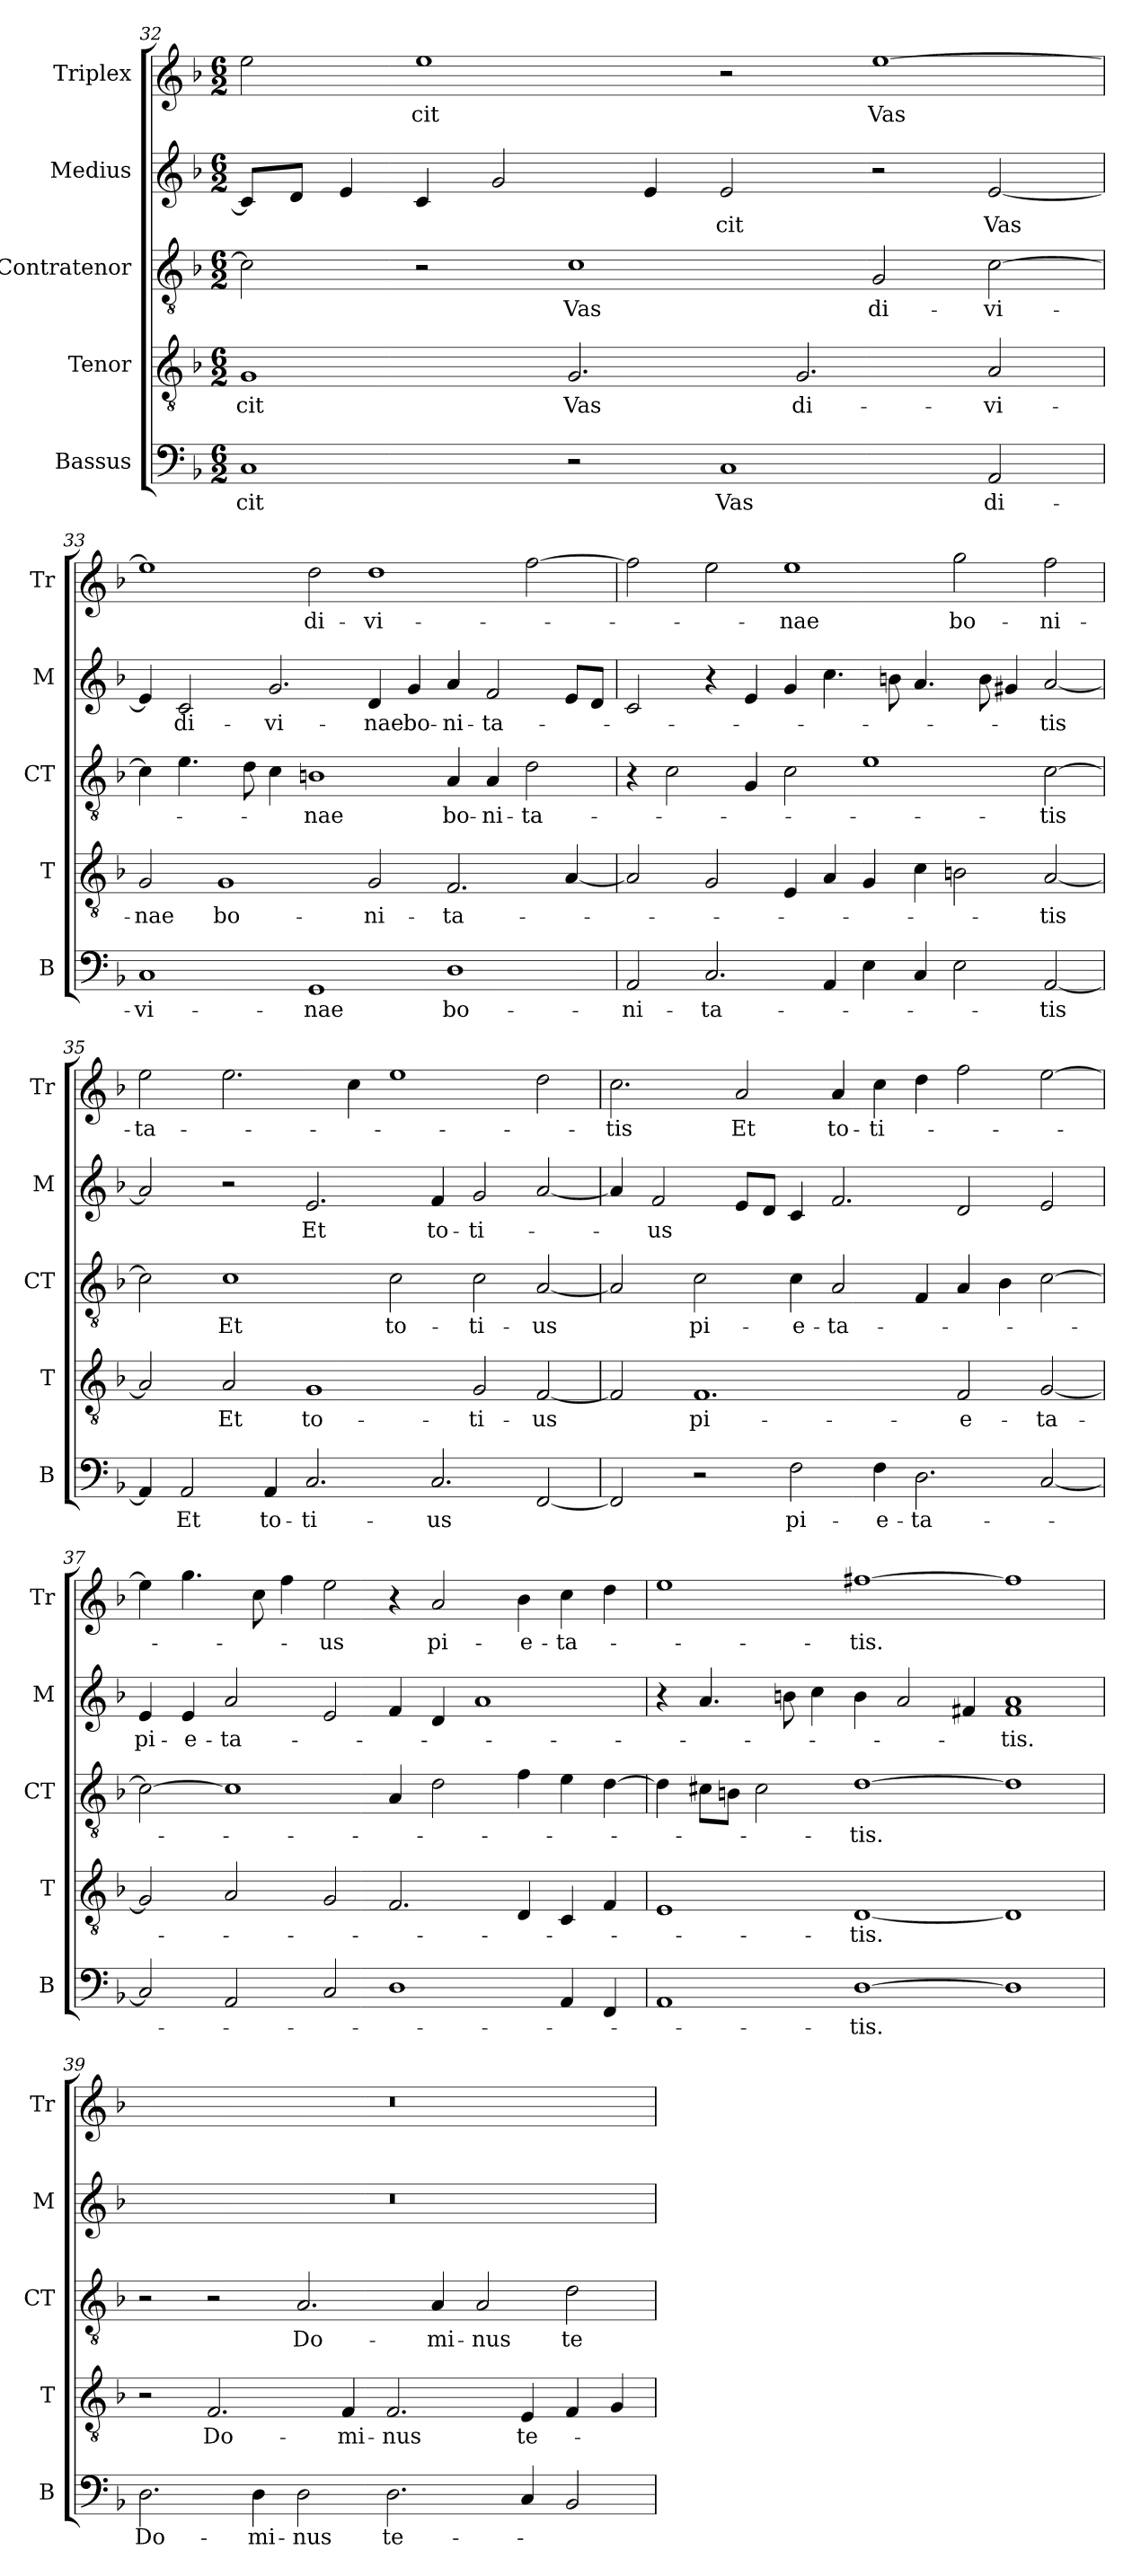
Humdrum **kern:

**kern	**text	**kern	**text	**kern	**text	**kern	**text	**kern	**text
*part5	*part5	*part4	*part4	*part3	*part3	*part2	*part2	*part1	*part1
*staff5	*staff5	*staff4	*staff4	*staff3	*staff3	*staff2	*staff2	*staff1	*staff1
*I"Bassus	*	*I"Tenor	*	*I"Contratenor	*	*I"Medius	*	*I"Triplex	*
*I'B	*	*I'T	*	*I'CT	*	*I'M	*	*I'Tr	*
*clefF4	*	*clefGv2	*	*clefGv2	*	*clefG2	*	*clefG2	*
*k[b-]	*	*k[b-]	*	*k[b-]	*	*k[b-]	*	*k[b-]	*
*F:	*	*F:	*	*F:	*	*F:	*	*F:	*
*M6/2	*	*M6/2	*	*M6/2	*	*M6/2	*	*M6/2	*
=32	=32	=32	=32	=32	=32	=32	=32	=32	=32
!	!LO:LY:b	!	!LO:LY:b	!	!	!	!	!	!
1C	-cit	1G	-cit	2c\]	.	8c/L]	.	2ee\	.
.	.	.	.	.	.	8d/J	.	.	.
.	.	.	.	.	.	4e/	.	.	.
!	!	!	!	!	!	!	!	!	!LO:LY:b
.	.	.	.	2r	.	4c/	.	1ee	-cit
.	.	.	.	.	.	2g/	.	.	.
!	!	!	!LO:LY:b	!	!LO:LY:b	!	!	!	!
2r	.	2.G/	Vas	1c	Vas	.	.	.	.
.	.	.	.	.	.	4e/	.	.	.
!	!LO:LY:b	!	!	!	!	!	!LO:LY:b	!	!
1C	Vas	.	.	.	.	2e/	-cit	2r	.
!	!	!	!LO:LY:b	!	!	!	!	!	!
.	.	2.G/	di-	.	.	.	.	.	.
!	!	!	!	!	!LO:LY:b	!	!	!	!LO:LY:b
.	.	.	.	2G/	di-	2r	.	[1ee	Vas
!	!LO:LY:b	!	!LO:LY:b	!	!LO:LY:b	!	!LO:LY:b	!	!
2AA/	di-	2A/	-vi-	[2c\	-vi-	[2e/	Vas	.	.
!!LO:PB:g=z
=33	=33	=33	=33	=33	=33	=33	=33	=33	=33
!	!LO:LY:b	!	!LO:LY:b	!	!	!	!	!	!
1C	-vi-	2G/	-nae	4c\]	.	4e/]	.	1ee]	.
!	!	!	!	!	!	!	!LO:LY:b	!	!
.	.	.	.	4.e\	.	2c/	di-	.	.
!	!	!	!LO:LY:b	!	!	!	!	!	!
.	.	1G	bo-	.	.	.	.	.	.
.	.	.	.	8d\	.	.	.	.	.
!	!	!	!	!	!	!	!LO:LY:b	!	!
.	.	.	.	4c\	.	2.g/	-vi-	.	.
!	!LO:LY:b	!	!	!	!LO:LY:b	!	!	!	!LO:LY:b
1GG	-nae	.	.	1Bn	-nae	.	.	2dd\	di-
!	!	!	!LO:LY:b	!	!	!	!LO:LY:b	!	!LO:LY:b
.	.	2G/	-ni-	.	.	4d/	-nae	1dd	-vi-
!	!	!	!	!	!	!	!LO:LY:b	!	!
.	.	.	.	.	.	4g/	bo-	.	.
!	!LO:LY:b	!	!LO:LY:b	!	!LO:LY:b	!	!LO:LY:b	!	!
1D	bo-	2.F/	-ta-	4A/	bo-	4a/	-ni-	.	.
!	!	!	!	!	!LO:LY:b	!	!LO:LY:b	!	!
.	.	.	.	4A/	-ni-	2f/	-ta-	.	.
!	!	!	!	!	!LO:LY:b	!	!	!	!
.	.	.	.	2d\	-ta-	.	.	[2ff\	.
.	.	[4A/	.	.	.	8e/L	.	.	.
.	.	.	.	.	.	8d/J	.	.	.
=34	=34	=34	=34	=34	=34	=34	=34	=34	=34
!	!LO:LY:b	!	!	!	!	!	!	!	!
2AA/	-ni-	2A/]	.	4r	.	2c/	.	2ff\]	.
.	.	.	.	2c\	.	.	.	.	.
!	!LO:LY:b	!	!	!	!	!	!	!	!
2.C/	-ta-	2G/	.	.	.	4r	.	2ee\	.
.	.	.	.	4G/	.	4e/	.	.	.
!	!	!	!	!	!	!	!	!	!LO:LY:b
.	.	4E/	.	2c\	.	4g/	.	1ee	-nae
4AA/	.	4A/	.	.	.	4.cc\	.	.	.
4E\	.	4G/	.	1e	.	.	.	.	.
.	.	.	.	.	.	8bn\	.	.	.
4C/	.	4c\	.	.	.	4.a/	.	.	.
!	!	!	!	!	!	!	!	!	!LO:LY:b
2E\	.	2Bn\	.	.	.	.	.	2gg\	bo-
.	.	.	.	.	.	8b\	.	.	.
.	.	.	.	.	.	4g#X/	.	.	.
!	!LO:LY:b	!	!LO:LY:b	!	!LO:LY:b	!	!LO:LY:b	!	!LO:LY:b
[2AA/	-tis	[2A/	-tis	[2c\	-tis	[2a/	-tis	2ff\	-ni-
!!LO:LB:g=z
=35	=35	=35	=35	=35	=35	=35	=35	=35	=35
!	!	!	!	!	!	!	!	!	!LO:LY:b
4AA/]	.	2A/]	.	2c\]	.	2a/]	.	2ee\	-ta-
!	!LO:LY:b	!	!	!	!	!	!	!	!
2AA/	Et	.	.	.	.	.	.	.	.
!	!	!	!LO:LY:b	!	!LO:LY:b	!	!	!	!
.	.	2A/	Et	1c	Et	2r	.	2.ee\	.
!	!LO:LY:b	!	!	!	!	!	!	!	!
4AA/	to-	.	.	.	.	.	.	.	.
!	!LO:LY:b	!	!LO:LY:b	!	!	!	!LO:LY:b	!	!
2.C/	-ti-	1G	to-	.	.	2.e/	Et	.	.
.	.	.	.	.	.	.	.	4cc\	.
!	!	!	!	!	!LO:LY:b	!	!	!	!
.	.	.	.	2c\	to-	.	.	1ee	.
!	!LO:LY:b	!	!	!	!	!	!LO:LY:b	!	!
2.C/	-us	.	.	.	.	4f/	to-	.	.
!	!	!	!LO:LY:b	!	!LO:LY:b	!	!LO:LY:b	!	!
.	.	2G/	-ti-	2c\	-ti-	2g/	-ti-	.	.
!	!	!	!LO:LY:b	!	!LO:LY:b	!	!	!	!
[2FF/	.	[2F/	-us	[2A/	-us	[2a/	.	2dd\	.
=36	=36	=36	=36	=36	=36	=36	=36	=36	=36
!	!	!	!	!	!	!	!	!	!LO:LY:b
2FF/]	.	2F/]	.	2A/]	.	4a/]	.	2.cc\	-tis
!	!	!	!	!	!	!	!LO:LY:b	!	!
.	.	.	.	.	.	2f/	-us	.	.
!	!	!	!LO:LY:b	!	!LO:LY:b	!	!	!	!
2r	.	1.F	pi-	2c\	pi-	.	.	.	.
!	!	!	!	!	!	!	!	!	!LO:LY:b
.	.	.	.	.	.	8e/L	.	2a/	Et
.	.	.	.	.	.	8d/J	.	.	.
!	!LO:LY:b	!	!	!	!LO:LY:b	!	!	!	!
2F\	pi-	.	.	4c\	-e-	4c/	.	.	.
!	!	!	!	!	!LO:LY:b	!	!	!	!LO:LY:b
.	.	.	.	2A/	-ta-	2.f/	.	4a/	to-
!	!LO:LY:b	!	!	!	!	!	!	!	!LO:LY:b
4F\	-e-	.	.	.	.	.	.	4cc\	-ti-
!	!LO:LY:b	!	!	!	!	!	!	!	!
2.D\	-ta-	.	.	4F/	.	.	.	4dd\	.
!	!	!	!LO:LY:b	!	!	!	!	!	!
.	.	2F/	-e-	4A/	.	2d/	.	2ff\	.
.	.	.	.	4B-\	.	.	.	.	.
!	!	!	!LO:LY:b	!	!	!	!	!	!
[2C/	.	[2G/	-ta-	[2c\	.	2e/	.	[2ee\	.
!!LO:PB:g=z
=37	=37	=37	=37	=37	=37	=37	=37	=37	=37
!	!	!	!	!	!	!	!LO:LY:b	!	!
2C/]	.	2G/]	.	2c\_	.	4e/	pi-	4ee\]	.
!	!	!	!	!	!	!	!LO:LY:b	!	!
.	.	.	.	.	.	4e/	-e-	4.gg\	.
!	!	!	!	!	!	!	!LO:LY:b	!	!
2AA/	.	2A/	.	1c]	.	2a/	-ta-	.	.
.	.	.	.	.	.	.	.	8cc\	.
.	.	.	.	.	.	.	.	4ff\	.
!	!	!	!	!	!	!	!	!	!LO:LY:b
2C/	.	2G/	.	.	.	2e/	.	2ee\	-us
1D	.	2.F/	.	4A/	.	4f/	.	4r	.
!	!	!	!	!	!	!	!	!	!LO:LY:b
.	.	.	.	2d\	.	4d/	.	2a/	pi-
.	.	.	.	.	.	1a	.	.	.
!	!	!	!	!	!	!	!	!	!LO:LY:b
.	.	4D/	.	4f\	.	.	.	4b-\	-e-
!	!	!	!	!	!	!	!	!	!LO:LY:b
4AA/	.	4C/	.	4e\	.	.	.	4cc\	-ta-
4FF/	.	4F/	.	[4d\	.	.	.	4dd\	.
=38	=38	=38	=38	=38	=38	=38	=38	=38	=38
1AA	.	1E	.	4d\]	.	4r	.	1ee	.
.	.	.	.	8c#X\L	.	4.a/	.	.	.
.	.	.	.	8Bn\J	.	.	.	.	.
.	.	.	.	2c#\	.	.	.	.	.
.	.	.	.	.	.	8bn\	.	.	.
.	.	.	.	.	.	4cc\	.	.	.
!	!LO:LY:b	!	!LO:LY:b	!	!LO:LY:b	!	!	!	!LO:LY:b
[1D	-tis.	[1D	-tis.	[1d	-tis.	4b\	.	[1ff#X	-tis.
.	.	.	.	.	.	2a/	.	.	.
.	.	.	.	.	.	4f#X/	.	.	.
!	!	!	!	!	!	!	!LO:LY:b	!	!
1D]	.	1D]	.	1d]	.	1f# 1a	-tis.	1ff#]	.
!!LO:PB:g=z
=39	=39	=39	=39	=39	=39	=39	=39	=39	=39
!	!LO:LY:b	!	!	!	!	!	!	!	!
2.D\	Do-	2r	.	2r	.	0.r	.	0.r	.
!	!	!	!LO:LY:b	!	!	!	!	!	!
.	.	2.F/	Do-	2r	.	.	.	.	.
!	!LO:LY:b	!	!	!	!	!	!	!	!
4D\	-mi-	.	.	.	.	.	.	.	.
!	!LO:LY:b	!	!	!	!LO:LY:b	!	!	!	!
2D\	-nus	.	.	2.A/	Do-	.	.	.	.
!	!	!	!LO:LY:b	!	!	!	!	!	!
.	.	4F/	-mi-	.	.	.	.	.	.
!	!LO:LY:b	!	!LO:LY:b	!	!	!	!	!	!
2.D\	te-	2.F/	-nus	.	.	.	.	.	.
!	!	!	!	!	!LO:LY:b	!	!	!	!
.	.	.	.	4A/	-mi-	.	.	.	.
!	!	!	!	!	!LO:LY:b	!	!	!	!
.	.	.	.	2A/	-nus	.	.	.	.
!	!	!	!LO:LY:b	!	!	!	!	!	!
4C/	.	4E/	te-	.	.	.	.	.	.
!	!	!	!	!	!LO:LY:b	!	!	!	!
2BB-/	.	4F/	.	2d\	te-	.	.	.	.
.	.	4G/	.	.	.	.	.	.	.
=	=	=	=	=	=	=	=	=	=
*-	*-	*-	*-	*-	*-	*-	*-	*-	*-
